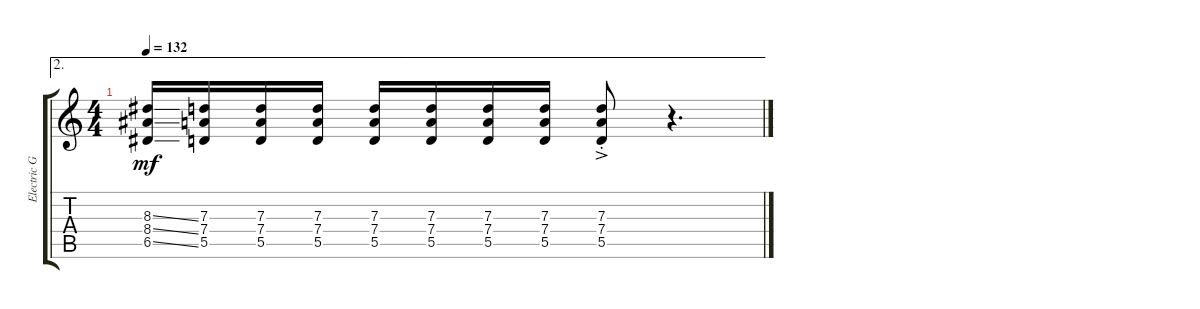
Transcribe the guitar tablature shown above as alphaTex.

\track ("Electric Guitar" "Electric G") {instrument electricguitarclean}
\staff {score tabs}
\tuning (E4 B3 G3 D3 A2 E2) {hide}
\ae 2
\ts (4 4)
\tempo 132
\clef g2
\ks c
(8.3{ss} 8.4{ss} 6.5{ss}).16{dy mf} (7.3 7.4 5.5).16 (7.3 7.4 5.5).16 (7.3 7.4 5.5).16 (7.3 7.4 5.5).16 (7.3 7.4 5.5).16 (7.3 7.4 5.5).16 (7.3 7.4 5.5).16 (7.3 7.4 5.5{ac st}).8 r.4{d}
